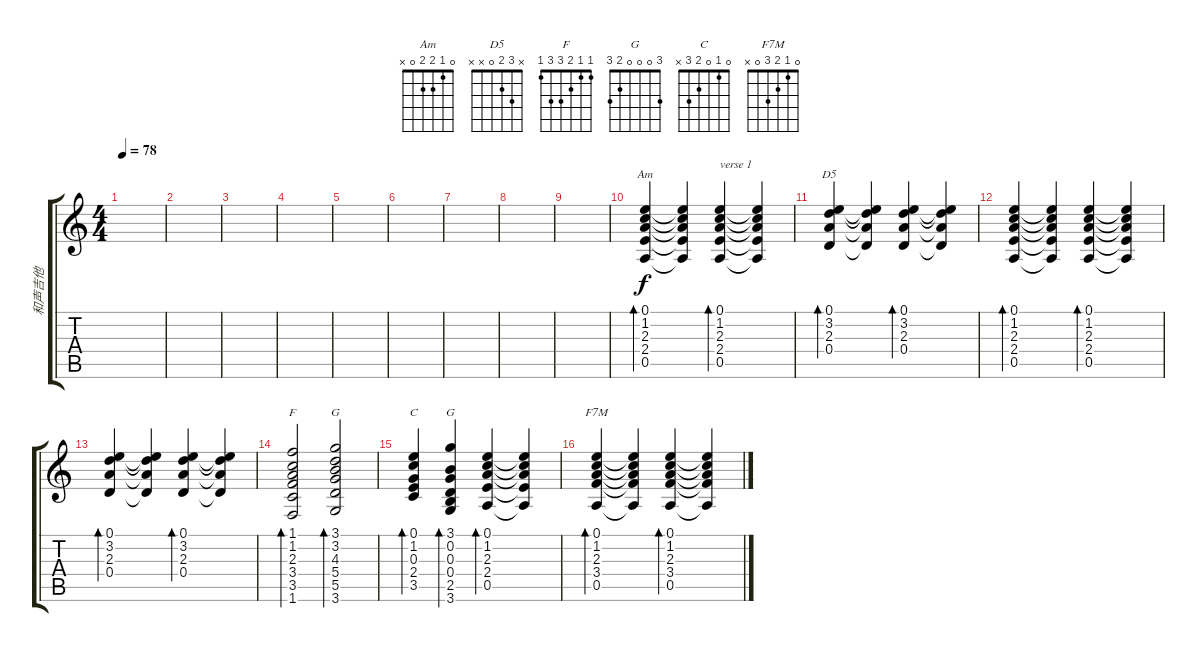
\track ("和声吉他" "和声吉他") {instrument acousticguitarsteel}
\staff {score tabs}
\tuning (E4 B3 G3 D3 A2 E2) {hide}
\chord ("Am" 0 1 2 2 0 x)
\chord ("D5" x 3 2 0 x x)
\chord ("F" 1 1 2 3 3 1)
\chord ("G" 3 3 4 5 5 3)
\chord ("C" 0 1 0 2 3 x)
\chord ("G" 3 0 0 0 2 3)
\chord ("F7M" 0 1 2 3 0 x)
\ts (4 4)
\tempo 78
\clef g2
\ks c
|
|
|
|
|
|
|
|
|
(0.1 1.2 2.3 2.4 0.5).4{bd 120 ch "Am" volume 8} (0.1{t} 1.2{t} 2.3{t} 2.4{t} 0.5{t}).4 (0.1 1.2 2.3 2.4 0.5).4{bd 120 txt "verse 1"} (0.1{t} 1.2{t} 2.3{t} 2.4{t} 0.5{t}).4 |
(0.1 3.2 2.3 0.4).4{bd 120 ch "D5"} (0.1{t} 3.2{t} 2.3{t} 0.4{t}).4 (0.1 3.2 2.3 0.4).4{bd 120} (0.1{t} 3.2{t} 2.3{t} 0.4{t}).4 |
(0.1 1.2 2.3 2.4 0.5).4{bd 120} (0.1{t} 1.2{t} 2.3{t} 2.4{t} 0.5{t}).4 (0.1 1.2 2.3 2.4 0.5).4{bd 120} (0.1{t} 1.2{t} 2.3{t} 2.4{t} 0.5{t}).4 |
(0.1 3.2 2.3 0.4).4{bd 120} (0.1{t} 3.2{t} 2.3{t} 0.4{t}).4 (0.1 3.2 2.3 0.4).4{bd 120} (0.1{t} 3.2{t} 2.3{t} 0.4{t}).4 |
(1.1 1.2 2.3 3.4 3.5 1.6).2{bd 120 ch "F"} (3.1 3.2 4.3 5.4 5.5 3.6).2{bd 120 ch "G"} |
(0.1 1.2 0.3 2.4 3.5).4{bd 120 ch "C"} (3.1 0.2 0.3 0.4 2.5 3.6).4{bd 120 ch "G"} (0.1 1.2 2.3 2.4 0.5).4{bd 120} (0.1{t} 1.2{t} 2.3{t} 2.4{t} 0.5{t}).4 |
(0.1 1.2 2.3 3.4 0.5).4{bd 120 ch "F7M"} (0.1{t} 1.2{t} 2.3{t} 3.4{t} 0.5{t}).4 (0.1 1.2 2.3 3.4 0.5).4{bd 120} (0.1{t} 1.2{t} 2.3{t} 3.4{t} 0.5{t}).4
